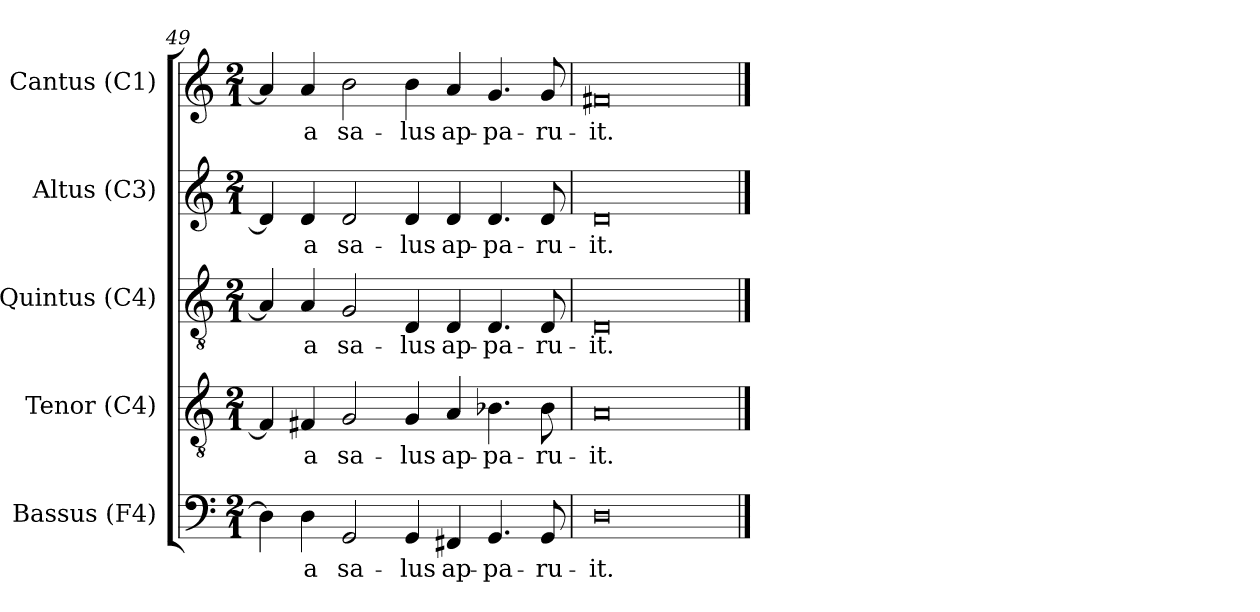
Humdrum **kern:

**kern	**text	**kern	**text	**kern	**text	**kern	**text	**kern	**text
*part5	*part5	*part4	*part4	*part3	*part3	*part2	*part2	*part1	*part1
*staff5	*staff5	*staff4	*staff4	*staff3	*staff3	*staff2	*staff2	*staff1	*staff1
*I"Bassus (F4)	*	*I"Tenor (C4)	*	*I"Quintus (C4)	*	*I"Altus (C3)	*	*I"Cantus (C1)	*
*I'B.	*	*I'T.	*	*I'Q.	*	*I'A.	*	*I'C.	*
*clefF4	*	*clefGv2	*	*clefGv2	*	*clefG2	*	*clefG2	*
*	*	*ITrd7c12	*	*ITrd7c12	*	*ITrd7c12	*	*	*
*k[]	*	*k[]	*	*k[]	*	*k[]	*	*k[]	*
*C:	*	*C:	*	*C:	*	*C:	*	*C:	*
*M2/1	*	*M2/1	*	*M2/1	*	*M2/1	*	*M2/1	*
=49	=49	=49	=49	=49	=49	=49	=49	=49	=49
4Di\]	.	4FF#i/]	.	4AAi/]	.	4Di/]	.	4ai/]	.
!	!LO:LY:b:color=#000000	!	!	!	!	!	!	!	!
!	!	!	!LO:LY:b:color=#000000	!	!	!	!	!	!
!	!	!	!	!	!LO:LY:b:color=#000000	!	!	!	!
!	!	!	!	!	!	!	!LO:LY:b:color=#000000	!	!
!	!	!	!	!	!	!	!	!	!LO:LY:b:color=#000000
4Di\	-a	4FF#i/	-a	4AAi/	-a	4Di/	-a	4ai/	-a
!	!LO:LY:b:color=#000000	!	!	!	!	!	!	!	!
!	!	!	!LO:LY:b:color=#000000	!	!	!	!	!	!
!	!	!	!	!	!LO:LY:b:color=#000000	!	!	!	!
!	!	!	!	!	!	!	!LO:LY:b:color=#000000	!	!
!	!	!	!	!	!	!	!	!	!LO:LY:b:color=#000000
2GGi/	sa-	2GGi/	sa-	2GGi/	sa-	2Di/	sa-	2bi\	sa-
!	!LO:LY:b:color=#000000	!	!	!	!	!	!	!	!
!	!	!	!LO:LY:b:color=#000000	!	!	!	!	!	!
!	!	!	!	!	!LO:LY:b:color=#000000	!	!	!	!
!	!	!	!	!	!	!	!LO:LY:b:color=#000000	!	!
!	!	!	!	!	!	!	!	!	!LO:LY:b:color=#000000
4GGi/	-lus	4GGi/	-lus	4DDi/	-lus	4Di/	-lus	4bi\	-lus
!	!LO:LY:b:color=#000000	!	!	!	!	!	!	!	!
!	!	!	!LO:LY:b:color=#000000	!	!	!	!	!	!
!	!	!	!	!	!LO:LY:b:color=#000000	!	!	!	!
!	!	!	!	!	!	!	!LO:LY:b:color=#000000	!	!
!	!	!	!	!	!	!	!	!	!LO:LY:b:color=#000000
4FF#Xi/	ap-	4AAi/	ap-	4DDi/	ap-	4Di/	ap-	4ai/	ap-
!	!LO:LY:b:color=#000000	!	!	!	!	!	!	!	!
!	!	!	!LO:LY:b:color=#000000	!	!	!	!	!	!
!	!	!	!	!	!LO:LY:b:color=#000000	!	!	!	!
!	!	!	!	!	!	!	!LO:LY:b:color=#000000	!	!
!	!	!	!	!	!	!	!	!	!LO:LY:b:color=#000000
4.GGi/	-pa-	4.BB-Xi\	-pa-	4.DDi/	-pa-	4.Di/	-pa-	4.gi/	-pa-
!	!LO:LY:b:color=#000000	!	!	!	!	!	!	!	!
!	!	!	!LO:LY:b:color=#000000	!	!	!	!	!	!
!	!	!	!	!	!LO:LY:b:color=#000000	!	!	!	!
!	!	!	!	!	!	!	!LO:LY:b:color=#000000	!	!
!	!	!	!	!	!	!	!	!	!LO:LY:b:color=#000000
8GGi/	-ru-	8BB-i\	-ru-	8DDi/	-ru-	8Di/	-ru-	8gi/	-ru-
=50	=50	=50	=50	=50	=50	=50	=50	=50	=50
!	!LO:LY:b:color=#000000	!	!	!	!	!	!	!	!
!	!	!	!LO:LY:b:color=#000000	!	!	!	!	!	!
!	!	!	!	!	!LO:LY:b:color=#000000	!	!	!	!
!	!	!	!	!	!	!	!LO:LY:b:color=#000000	!	!
!	!	!	!	!	!	!	!	!	!LO:LY:b:color=#000000
0Di	-it.	0AAi	-it.	0DDi	-it.	0Di	-it.	0f#Xi	-it.
==	==	==	==	==	==	==	==	==	==
*-	*-	*-	*-	*-	*-	*-	*-	*-	*-
